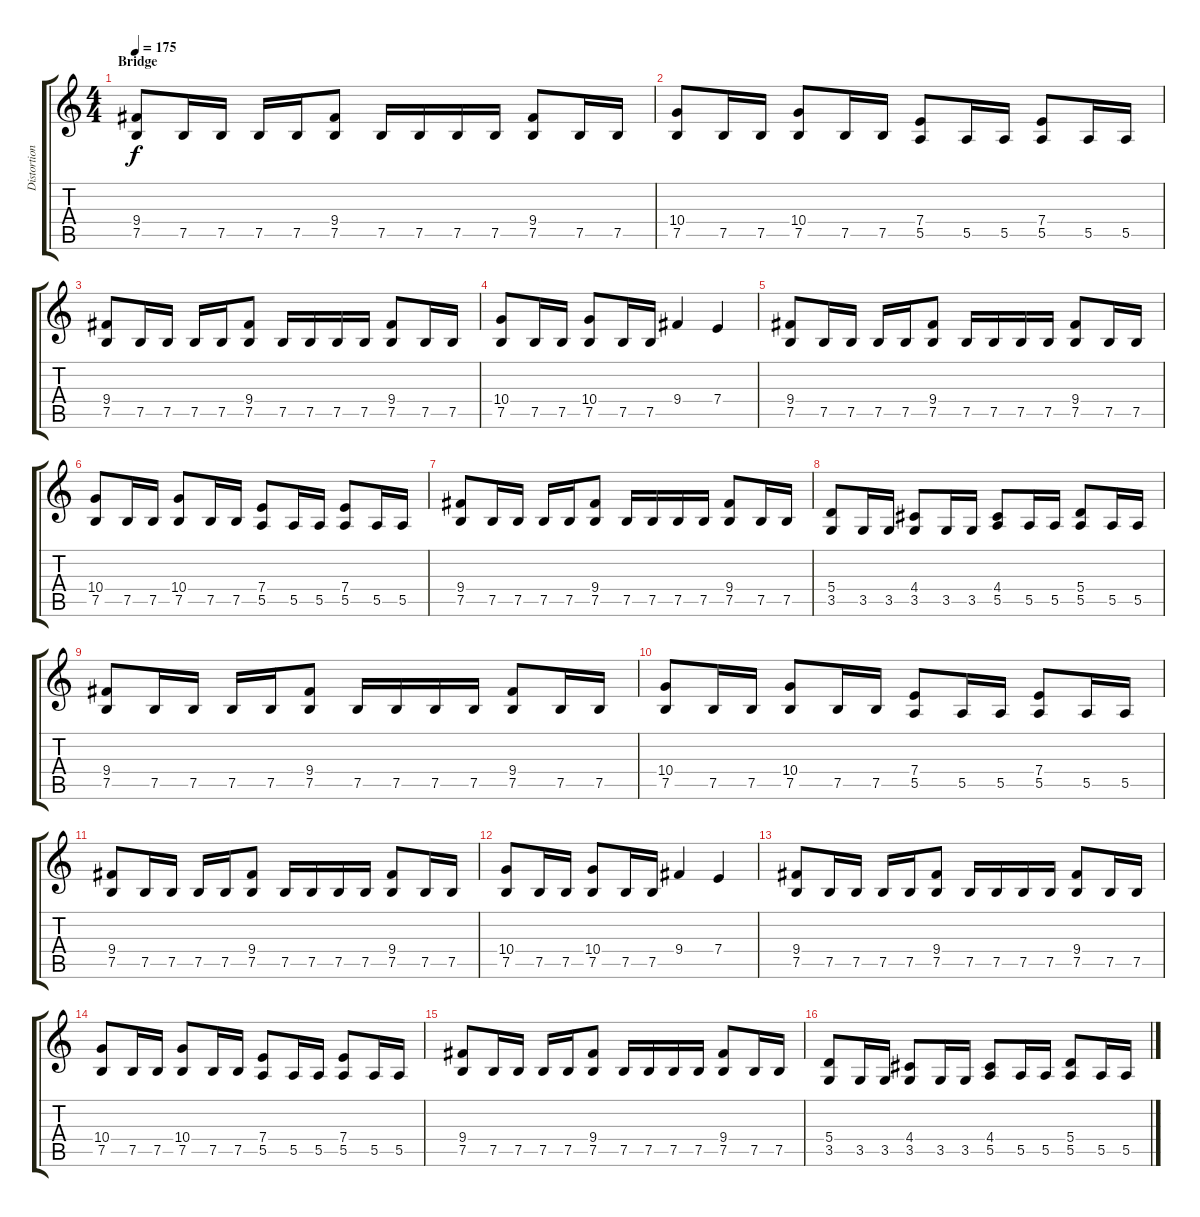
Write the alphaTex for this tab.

\track ("Distortion I / Rob" "Distortion") {instrument distortionguitar}
\staff {score tabs}
\tuning (B3 Gb3 D3 A2 E2 B1) {hide}
\ts (4 4)
\section ("" "Bridge")
\tempo 175
\clef g2
\ks c
(9.4 7.5).8{dy f} 7.5.16 7.5.16 7.5.16 7.5.16 (9.4 7.5).8 7.5.16 7.5.16 7.5.16 7.5.16 (9.4 7.5).8 7.5.16 7.5.16 |
(10.4 7.5).8 7.5.16 7.5.16 (10.4 7.5).8 7.5.16 7.5.16 (7.4 5.5).8 5.5.16 5.5.16 (7.4 5.5).8 5.5.16 5.5.16 |
(9.4 7.5).8 7.5.16 7.5.16 7.5.16 7.5.16 (9.4 7.5).8 7.5.16 7.5.16 7.5.16 7.5.16 (9.4 7.5).8 7.5.16 7.5.16 |
(10.4 7.5).8 7.5.16 7.5.16 (10.4 7.5).8 7.5.16 7.5.16 9.4.4 7.4.4 |
(9.4 7.5).8 7.5.16 7.5.16 7.5.16 7.5.16 (9.4 7.5).8 7.5.16 7.5.16 7.5.16 7.5.16 (9.4 7.5).8 7.5.16 7.5.16 |
(10.4 7.5).8 7.5.16 7.5.16 (10.4 7.5).8 7.5.16 7.5.16 (7.4 5.5).8 5.5.16 5.5.16 (7.4 5.5).8 5.5.16 5.5.16 |
(9.4 7.5).8 7.5.16 7.5.16 7.5.16 7.5.16 (9.4 7.5).8 7.5.16 7.5.16 7.5.16 7.5.16 (9.4 7.5).8 7.5.16 7.5.16 |
(5.4 3.5).8 3.5.16 3.5.16 (4.4 3.5).8 3.5.16 3.5.16 (4.4 5.5).8 5.5.16 5.5.16 (5.4 5.5).8 5.5.16 5.5.16 |
(9.4 7.5).8 7.5.16 7.5.16 7.5.16 7.5.16 (9.4 7.5).8 7.5.16 7.5.16 7.5.16 7.5.16 (9.4 7.5).8 7.5.16 7.5.16 |
(10.4 7.5).8 7.5.16 7.5.16 (10.4 7.5).8 7.5.16 7.5.16 (7.4 5.5).8 5.5.16 5.5.16 (7.4 5.5).8 5.5.16 5.5.16 |
(9.4 7.5).8 7.5.16 7.5.16 7.5.16 7.5.16 (9.4 7.5).8 7.5.16 7.5.16 7.5.16 7.5.16 (9.4 7.5).8 7.5.16 7.5.16 |
(10.4 7.5).8 7.5.16 7.5.16 (10.4 7.5).8 7.5.16 7.5.16 9.4.4 7.4.4 |
(9.4 7.5).8 7.5.16 7.5.16 7.5.16 7.5.16 (9.4 7.5).8 7.5.16 7.5.16 7.5.16 7.5.16 (9.4 7.5).8 7.5.16 7.5.16 |
(10.4 7.5).8 7.5.16 7.5.16 (10.4 7.5).8 7.5.16 7.5.16 (7.4 5.5).8 5.5.16 5.5.16 (7.4 5.5).8 5.5.16 5.5.16 |
(9.4 7.5).8 7.5.16 7.5.16 7.5.16 7.5.16 (9.4 7.5).8 7.5.16 7.5.16 7.5.16 7.5.16 (9.4 7.5).8 7.5.16 7.5.16 |
(5.4 3.5).8 3.5.16 3.5.16 (4.4 3.5).8 3.5.16 3.5.16 (4.4 5.5).8 5.5.16 5.5.16 (5.4 5.5).8 5.5.16 5.5.16
